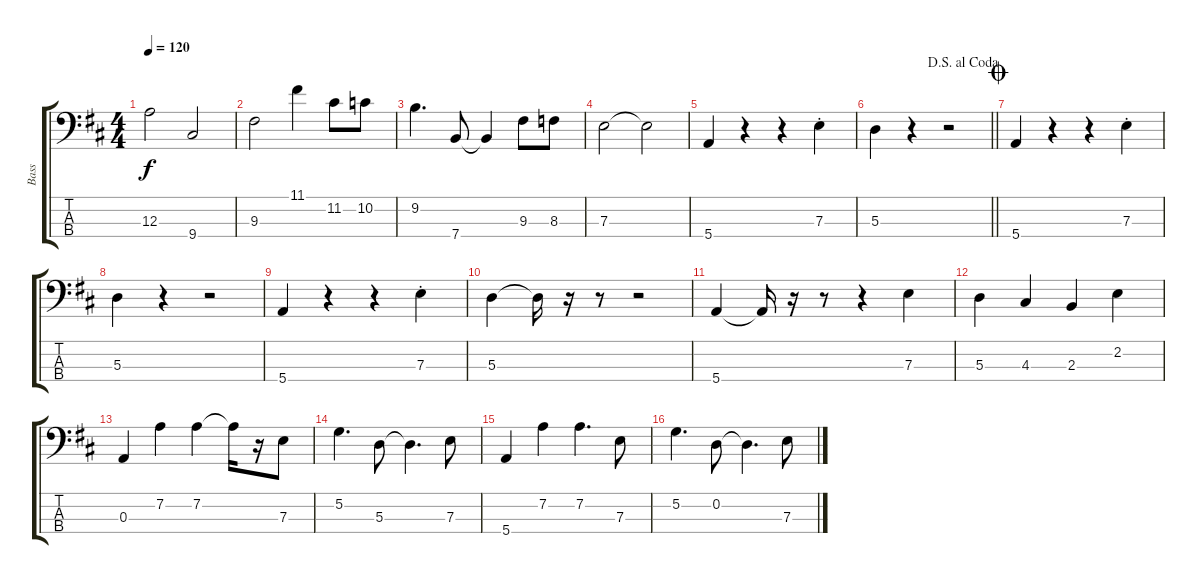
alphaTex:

\track ("Bass" "Bass") {instrument electricbasspick}
\staff {score tabs}
\tuning (G2 D2 A1 E1) {hide}
\ts (4 4)
\tempo 120
\clef f4
\ks d
12.3.2{dy f} 9.4.2 |
9.3.2 11.1.4 11.2.8 10.2.8 |
9.2.4{d} 7.4.8 7.4{t}.4 9.3.8 8.3.8 |
7.3.2 7.3{t}.2 |
5.4.4 r.4 r.4 7.3{st}.4 |
\jump dalsegnoalcoda
\barLineRight lightlight
5.3.4 r.4 r.2 |
\jump coda
5.4.4 r.4 r.4 7.3{st}.4 |
5.3.4 r.4 r.2 |
5.4.4 r.4 r.4 7.3{st}.4 |
5.3.4 5.3{t}.16 r.16 r.8 r.2 |
5.4.4 5.4{t}.16 r.16 r.8 r.4 7.3.4 |
5.3.4 4.3.4 2.3.4 2.2.4 |
0.3.4 7.2.4 7.2.4 7.2{t}.16 r.16 7.3.8 |
5.2.4{d} 5.3.8 5.3{t}.4{d} 7.3.8 |
5.4.4 7.2.4 7.2.4{d} 7.3.8 |
5.2.4{d} 0.2.8 0.2{t}.4{d} 7.3.8
